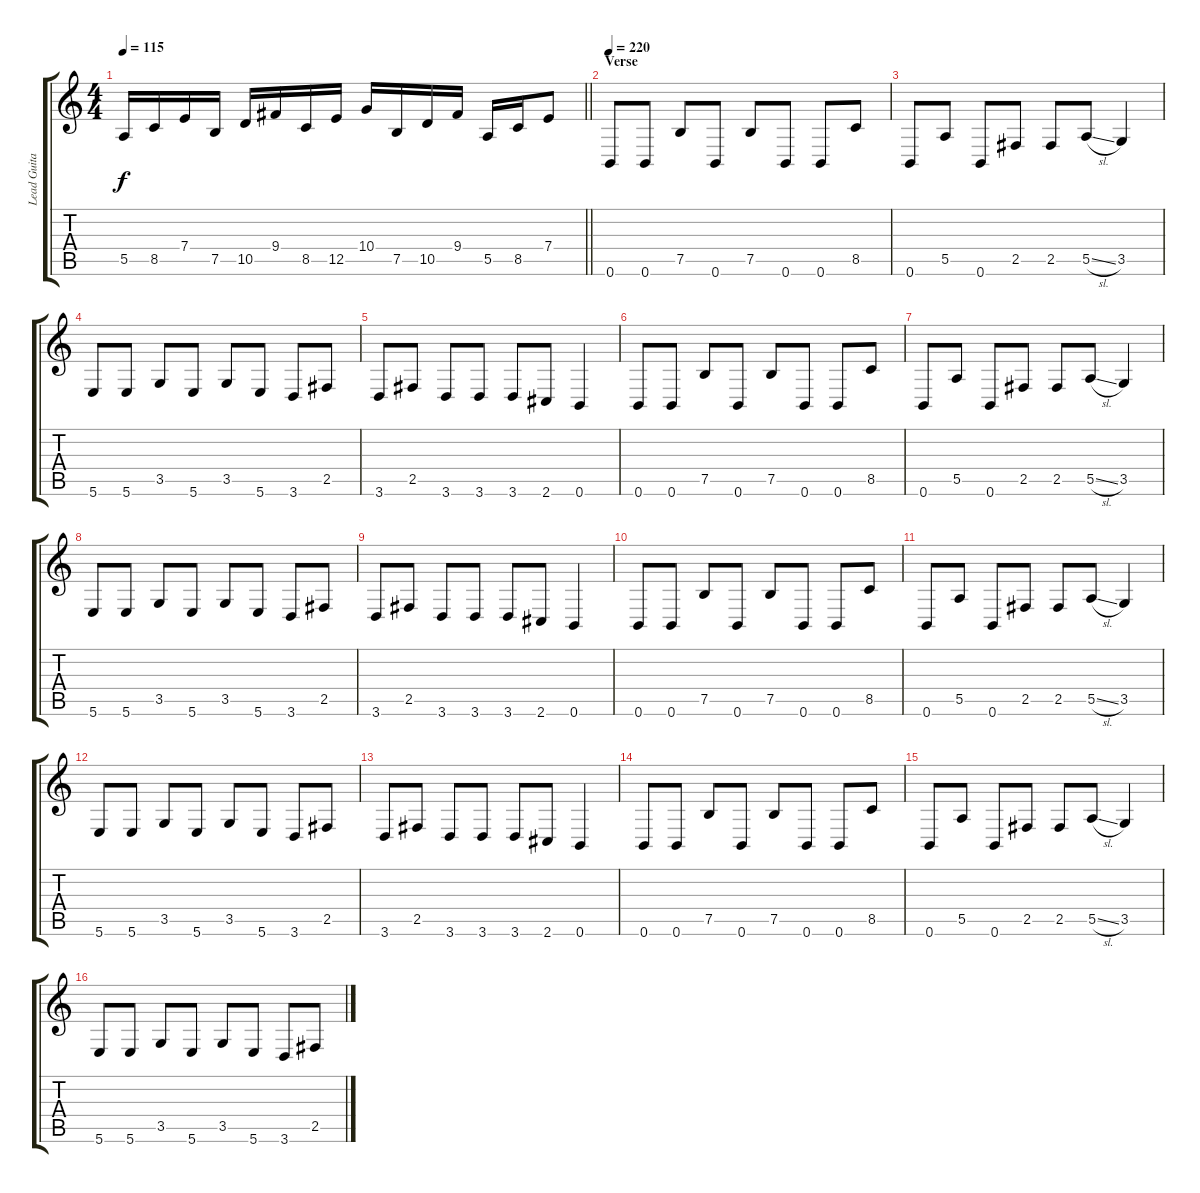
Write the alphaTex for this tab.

\track ("Lead Guitar" "Lead Guita") {instrument distortionguitar}
\staff {score tabs}
\tuning (B3 Gb3 D3 A2 E2 B1) {hide}
\ts (4 4)
\tempo 115
\clef g2
\barLineRight lightlight
\ks c
5.5.16{dy f} 8.5.16 7.4.16 7.5.16 10.5.16 9.4.16 8.5.16 12.5.16 10.4.16 7.5.16 10.5.16 9.4.16 5.5.16 8.5.16 7.4.8 |
\section ("" "Verse")
\tempo 220
0.6.8 0.6.8 7.5.8 0.6.8 7.5.8 0.6.8 0.6.8 8.5.8 |
0.6.8 5.5.8 0.6.8 2.5.8 2.5.8 5.5{sl}.8 3.5.4 |
5.6.8 5.6.8 3.5.8 5.6.8 3.5.8 5.6.8 3.6.8 2.5.8 |
3.6.8 2.5.8 3.6.8 3.6.8 3.6.8 2.6.8 0.6.4 |
0.6.8 0.6.8 7.5.8 0.6.8 7.5.8 0.6.8 0.6.8 8.5.8 |
0.6.8 5.5.8 0.6.8 2.5.8 2.5.8 5.5{sl}.8 3.5.4 |
5.6.8 5.6.8 3.5.8 5.6.8 3.5.8 5.6.8 3.6.8 2.5.8 |
3.6.8 2.5.8 3.6.8 3.6.8 3.6.8 2.6.8 0.6.4 |
0.6.8 0.6.8 7.5.8 0.6.8 7.5.8 0.6.8 0.6.8 8.5.8 |
0.6.8 5.5.8 0.6.8 2.5.8 2.5.8 5.5{sl}.8 3.5.4 |
5.6.8 5.6.8 3.5.8 5.6.8 3.5.8 5.6.8 3.6.8 2.5.8 |
3.6.8 2.5.8 3.6.8 3.6.8 3.6.8 2.6.8 0.6.4 |
0.6.8 0.6.8 7.5.8 0.6.8 7.5.8 0.6.8 0.6.8 8.5.8 |
0.6.8 5.5.8 0.6.8 2.5.8 2.5.8 5.5{sl}.8 3.5.4 |
5.6.8 5.6.8 3.5.8 5.6.8 3.5.8 5.6.8 3.6.8 2.5.8
